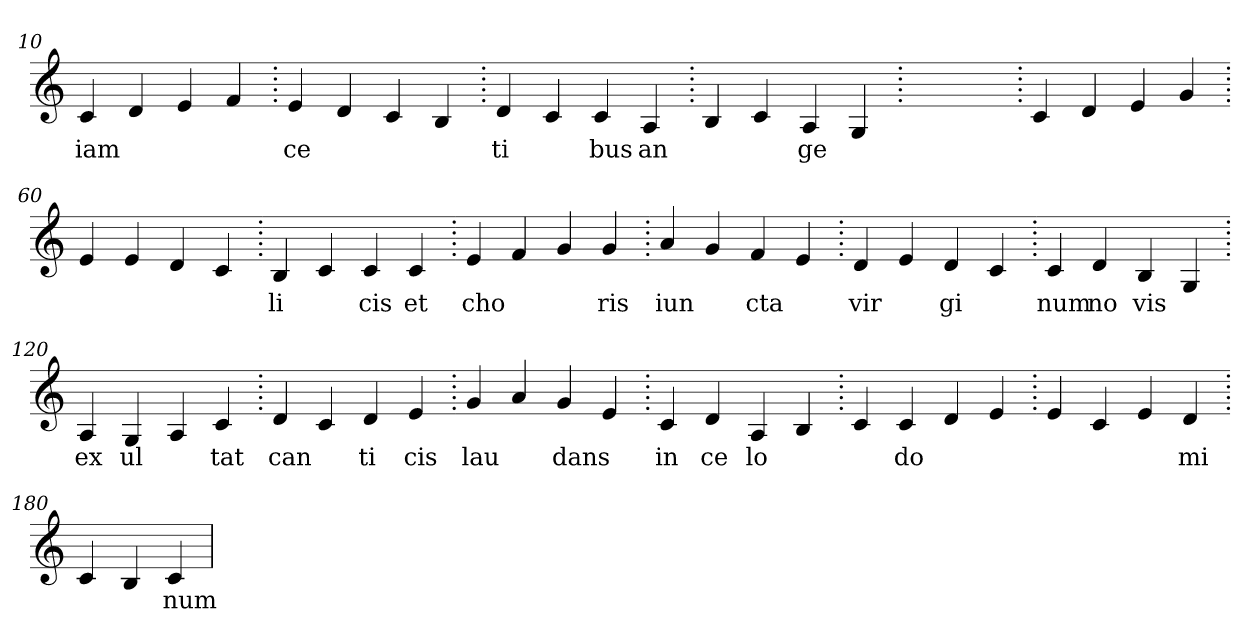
**kern	**text
*part1	*part1
*staff1	*staff1
*clefG2	*
=10.	=10.
4c	iam
4d	.
4e	.
4f	.
=20.	=20.
4e	ce
4d	.
4c	.
4B	.
=30.	=30.
4d	ti
4c	.
4c	bus
4A	an
=40.	=40.
4B	.
4c	.
4A	ge
4G	.
=50.	=50.
1ryy	.
=50.	=50.
4c	.
4d	.
4e	.
4g	.
=60.	=60.
4e	.
4e	.
4d	.
4c	.
=70.	=70.
4B	li
4c	.
4c	cis
4c	et
=80.	=80.
4e	cho
4f	.
4g	.
4g	ris
=90.	=90.
4a	iun
4g	.
4f	cta
4e	.
=100.	=100.
4d	vir
4e	.
4d	gi
4c	.
=110.	=110.
4c	num
4d	no
4B	vis
4G	.
=120.	=120.
4A	ex
4G	ul
4A	.
4c	tat
=130.	=130.
4d	can
4c	.
4d	ti
4e	cis
=140.	=140.
4g	lau
4a	.
4g	dans
4e	.
=150.	=150.
4c	in
4d	ce
4A	lo
4B	.
=160.	=160.
4c	.
4c	do
4d	.
4e	.
=170.	=170.
4e	.
4c	.
4e	.
4d	mi
=180.	=180.
4c	.
4B	.
4c	num
=	=
*-	*-
